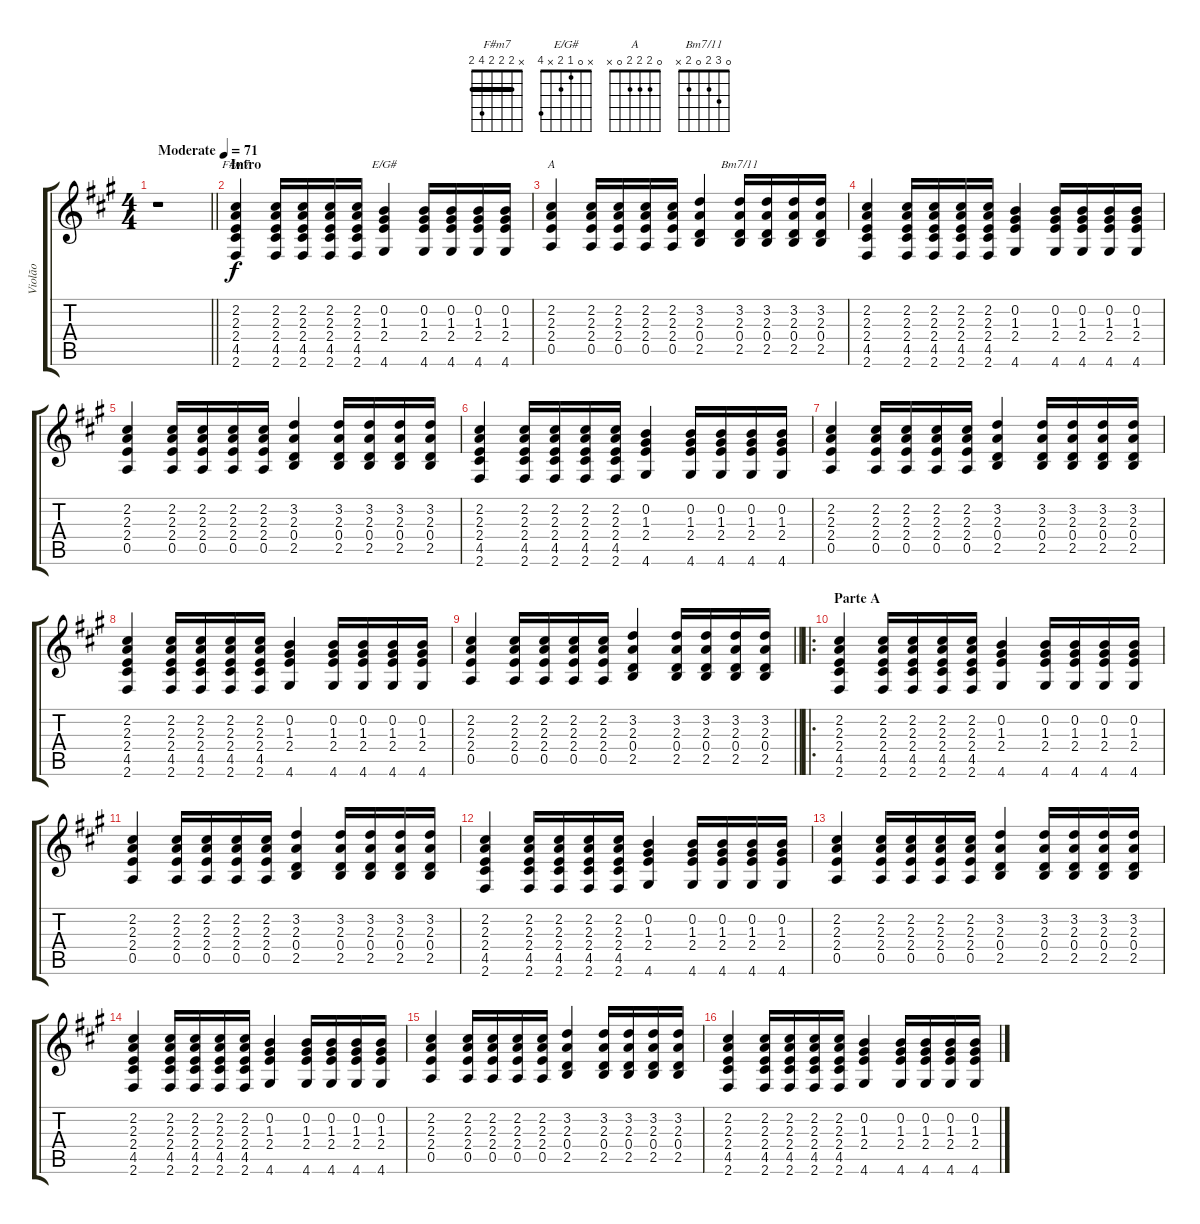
\track ("Violão" "Violão") {instrument acousticguitarsteel}
\staff {score tabs}
\tuning (E4 B3 G3 D3 A2 E2) {hide}
\chord ("F#m7" x 2 2 2 4 2) {barre 2}
\chord ("E/G#" x 0 1 2 x 4)
\chord ("A" 0 2 2 2 0 x)
\chord ("Bm7/11" 0 3 2 0 2 x)
\ts (4 4)
\tempo (71 "Moderate")
\clef g2
\barLineRight lightlight
\ks a
r.1{dy f instrument acousticguitarsteel} |
\section ("" "Intro")
(2.2 2.3 2.4 4.5 2.6).4{ch "F#m7"} (2.2 2.3 2.4 4.5 2.6).16 (2.2 2.3 2.4 4.5 2.6).16 (2.2 2.3 2.4 4.5 2.6).16 (2.2 2.3 2.4 4.5 2.6).16 (0.2 1.3 2.4 4.6).4{ch "E/G#"} (0.2 1.3 2.4 4.6).16 (0.2 1.3 2.4 4.6).16 (0.2 1.3 2.4 4.6).16 (0.2 1.3 2.4 4.6).16 |
(2.2 2.3 2.4 0.5).4{ch "A"} (2.2 2.3 2.4 0.5).16 (2.2 2.3 2.4 0.5).16 (2.2 2.3 2.4 0.5).16 (2.2 2.3 2.4 0.5).16 (3.2 2.3 0.4 2.5).4 (3.2 2.3 0.4 2.5).16{ch "Bm7/11"} (3.2 2.3 0.4 2.5).16 (3.2 2.3 0.4 2.5).16 (3.2 2.3 0.4 2.5).16 |
(2.2 2.3 2.4 4.5 2.6).4 (2.2 2.3 2.4 4.5 2.6).16 (2.2 2.3 2.4 4.5 2.6).16 (2.2 2.3 2.4 4.5 2.6).16 (2.2 2.3 2.4 4.5 2.6).16 (0.2 1.3 2.4 4.6).4 (0.2 1.3 2.4 4.6).16 (0.2 1.3 2.4 4.6).16 (0.2 1.3 2.4 4.6).16 (0.2 1.3 2.4 4.6).16 |
(2.2 2.3 2.4 0.5).4 (2.2 2.3 2.4 0.5).16 (2.2 2.3 2.4 0.5).16 (2.2 2.3 2.4 0.5).16 (2.2 2.3 2.4 0.5).16 (3.2 2.3 0.4 2.5).4 (3.2 2.3 0.4 2.5).16 (3.2 2.3 0.4 2.5).16 (3.2 2.3 0.4 2.5).16 (3.2 2.3 0.4 2.5).16 |
(2.2 2.3 2.4 4.5 2.6).4 (2.2 2.3 2.4 4.5 2.6).16 (2.2 2.3 2.4 4.5 2.6).16 (2.2 2.3 2.4 4.5 2.6).16 (2.2 2.3 2.4 4.5 2.6).16 (0.2 1.3 2.4 4.6).4 (0.2 1.3 2.4 4.6).16 (0.2 1.3 2.4 4.6).16 (0.2 1.3 2.4 4.6).16 (0.2 1.3 2.4 4.6).16 |
(2.2 2.3 2.4 0.5).4 (2.2 2.3 2.4 0.5).16 (2.2 2.3 2.4 0.5).16 (2.2 2.3 2.4 0.5).16 (2.2 2.3 2.4 0.5).16 (3.2 2.3 0.4 2.5).4 (3.2 2.3 0.4 2.5).16 (3.2 2.3 0.4 2.5).16 (3.2 2.3 0.4 2.5).16 (3.2 2.3 0.4 2.5).16 |
(2.2 2.3 2.4 4.5 2.6).4 (2.2 2.3 2.4 4.5 2.6).16 (2.2 2.3 2.4 4.5 2.6).16 (2.2 2.3 2.4 4.5 2.6).16 (2.2 2.3 2.4 4.5 2.6).16 (0.2 1.3 2.4 4.6).4 (0.2 1.3 2.4 4.6).16 (0.2 1.3 2.4 4.6).16 (0.2 1.3 2.4 4.6).16 (0.2 1.3 2.4 4.6).16 |
\barLineRight lightlight
(2.2 2.3 2.4 0.5).4 (2.2 2.3 2.4 0.5).16 (2.2 2.3 2.4 0.5).16 (2.2 2.3 2.4 0.5).16 (2.2 2.3 2.4 0.5).16 (3.2 2.3 0.4 2.5).4 (3.2 2.3 0.4 2.5).16 (3.2 2.3 0.4 2.5).16 (3.2 2.3 0.4 2.5).16 (3.2 2.3 0.4 2.5).16 |
\ro
\section ("" "Parte A")
(2.2 2.3 2.4 4.5 2.6).4 (2.2 2.3 2.4 4.5 2.6).16 (2.2 2.3 2.4 4.5 2.6).16 (2.2 2.3 2.4 4.5 2.6).16 (2.2 2.3 2.4 4.5 2.6).16 (0.2 1.3 2.4 4.6).4 (0.2 1.3 2.4 4.6).16 (0.2 1.3 2.4 4.6).16 (0.2 1.3 2.4 4.6).16 (0.2 1.3 2.4 4.6).16 |
(2.2 2.3 2.4 0.5).4 (2.2 2.3 2.4 0.5).16 (2.2 2.3 2.4 0.5).16 (2.2 2.3 2.4 0.5).16 (2.2 2.3 2.4 0.5).16 (3.2 2.3 0.4 2.5).4 (3.2 2.3 0.4 2.5).16 (3.2 2.3 0.4 2.5).16 (3.2 2.3 0.4 2.5).16 (3.2 2.3 0.4 2.5).16 |
(2.2 2.3 2.4 4.5 2.6).4 (2.2 2.3 2.4 4.5 2.6).16 (2.2 2.3 2.4 4.5 2.6).16 (2.2 2.3 2.4 4.5 2.6).16 (2.2 2.3 2.4 4.5 2.6).16 (0.2 1.3 2.4 4.6).4 (0.2 1.3 2.4 4.6).16 (0.2 1.3 2.4 4.6).16 (0.2 1.3 2.4 4.6).16 (0.2 1.3 2.4 4.6).16 |
(2.2 2.3 2.4 0.5).4 (2.2 2.3 2.4 0.5).16 (2.2 2.3 2.4 0.5).16 (2.2 2.3 2.4 0.5).16 (2.2 2.3 2.4 0.5).16 (3.2 2.3 0.4 2.5).4 (3.2 2.3 0.4 2.5).16 (3.2 2.3 0.4 2.5).16 (3.2 2.3 0.4 2.5).16 (3.2 2.3 0.4 2.5).16 |
(2.2 2.3 2.4 4.5 2.6).4 (2.2 2.3 2.4 4.5 2.6).16 (2.2 2.3 2.4 4.5 2.6).16 (2.2 2.3 2.4 4.5 2.6).16 (2.2 2.3 2.4 4.5 2.6).16 (0.2 1.3 2.4 4.6).4 (0.2 1.3 2.4 4.6).16 (0.2 1.3 2.4 4.6).16 (0.2 1.3 2.4 4.6).16 (0.2 1.3 2.4 4.6).16 |
(2.2 2.3 2.4 0.5).4 (2.2 2.3 2.4 0.5).16 (2.2 2.3 2.4 0.5).16 (2.2 2.3 2.4 0.5).16 (2.2 2.3 2.4 0.5).16 (3.2 2.3 0.4 2.5).4 (3.2 2.3 0.4 2.5).16 (3.2 2.3 0.4 2.5).16 (3.2 2.3 0.4 2.5).16 (3.2 2.3 0.4 2.5).16 |
(2.2 2.3 2.4 4.5 2.6).4 (2.2 2.3 2.4 4.5 2.6).16 (2.2 2.3 2.4 4.5 2.6).16 (2.2 2.3 2.4 4.5 2.6).16 (2.2 2.3 2.4 4.5 2.6).16 (0.2 1.3 2.4 4.6).4 (0.2 1.3 2.4 4.6).16 (0.2 1.3 2.4 4.6).16 (0.2 1.3 2.4 4.6).16 (0.2 1.3 2.4 4.6).16
